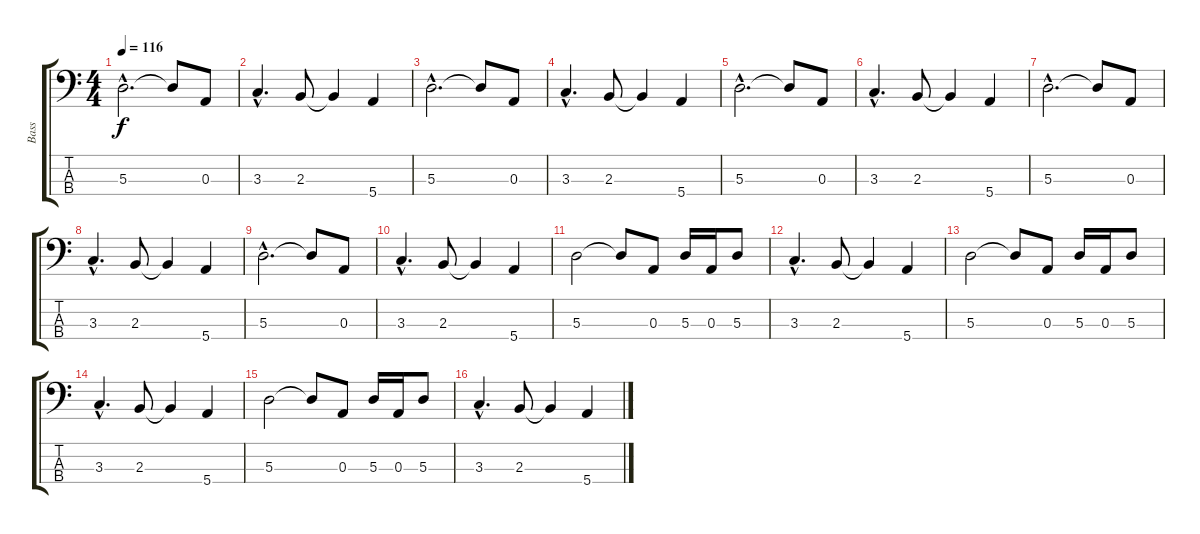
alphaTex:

\track ("Bass" "Bass") {instrument electricbassfinger}
\staff {score tabs}
\tuning (G2 D2 A1 E1) {hide}
\ts (4 4)
\tempo 116
\clef f4
\ks c
5.3{hac}.2{d dy f volume 4 instrument electricbassfinger} 5.3{t}.8 0.3.8 |
3.3{hac}.4{d} 2.3.8 2.3{t}.4 5.4.4 |
5.3{hac}.2{d volume 6} 5.3{t}.8 0.3.8 |
3.3{hac}.4{d} 2.3.8 2.3{t}.4 5.4.4 |
5.3{hac}.2{d volume 13} 5.3{t}.8 0.3.8 |
3.3{hac}.4{d} 2.3.8 2.3{t}.4 5.4.4 |
5.3{hac}.2{d volume 13} 5.3{t}.8 0.3.8 |
3.3{hac}.4{d} 2.3.8 2.3{t}.4 5.4.4 |
5.3{hac}.2{d} 5.3{t}.8 0.3.8 |
3.3{hac}.4{d} 2.3.8 2.3{t}.4 5.4.4 |
5.3.2 5.3{t}.8 0.3.8 5.3.16 0.3.16 5.3.8 |
3.3{hac}.4{d} 2.3.8 2.3{t}.4 5.4.4 |
5.3.2 5.3{t}.8 0.3.8 5.3.16 0.3.16 5.3.8 |
3.3{hac}.4{d} 2.3.8 2.3{t}.4 5.4.4 |
5.3.2 5.3{t}.8 0.3.8 5.3.16 0.3.16 5.3.8 |
3.3{hac}.4{d} 2.3.8 2.3{t}.4 5.4.4
